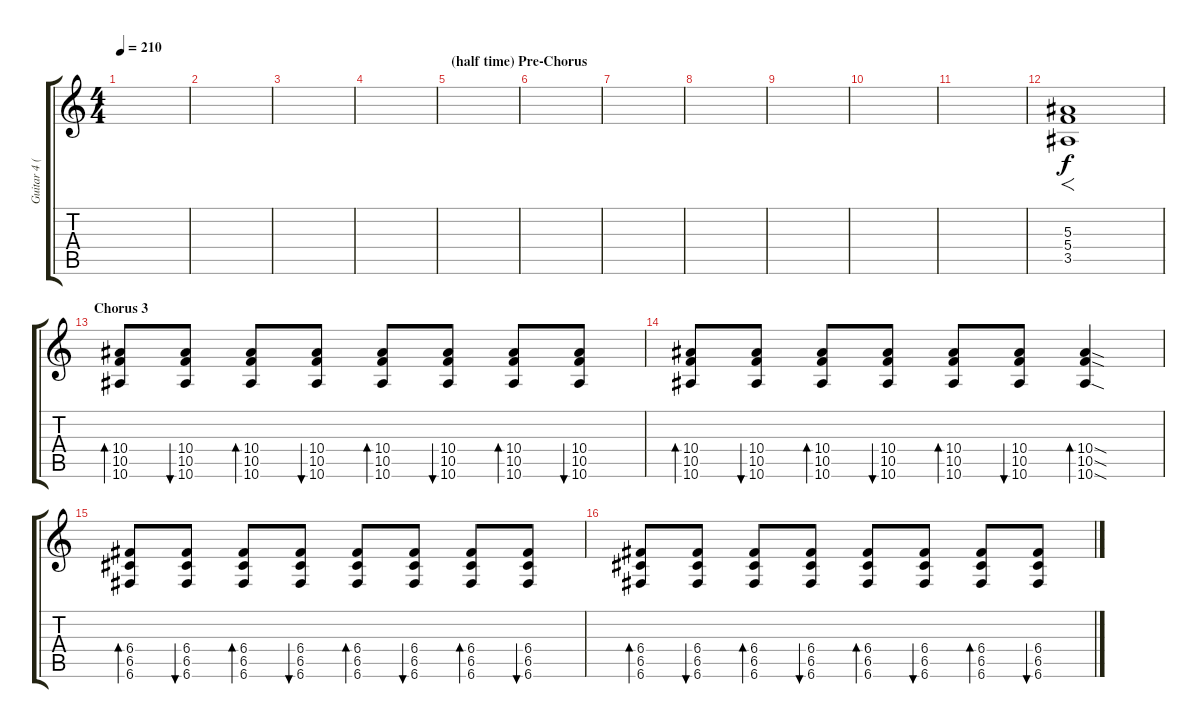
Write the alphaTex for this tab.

\track ("Guitar 4 (distortion)" "Guitar 4 (") {instrument distortionguitar}
\staff {score tabs}
\tuning (D4 A3 F3 C3 G2 C2) {hide}
\ts (4 4)
\tempo 210
\clef g2
\ks c
|
|
|
|
\section ("" "(half time) Pre-Chorus")
|
|
|
|
|
|
|
(5.3 5.4 3.5).1{f} |
\section ("" "Chorus 3")
(10.4 10.5 10.6).8{bd 60 volume 13} (10.4 10.5 10.6).8{bu 60} (10.4 10.5 10.6).8{bd 60} (10.4 10.5 10.6).8{bu 60} (10.4 10.5 10.6).8{bd 60} (10.4 10.5 10.6).8{bu 60} (10.4 10.5 10.6).8{bd 60} (10.4 10.5 10.6).8{bu 60} |
(10.4 10.5 10.6).8{bd 60} (10.4 10.5 10.6).8{bu 60} (10.4 10.5 10.6).8{bd 60} (10.4 10.5 10.6).8{bu 60} (10.4 10.5 10.6).8{bd 60} (10.4 10.5 10.6).8{bu 60} (10.4{sod} 10.5{sod} 10.6{sod}).4{bd 60} |
(6.4 6.5 6.6).8{bd 60} (6.4 6.5 6.6).8{bu 60} (6.4 6.5 6.6).8{bd 60} (6.4 6.5 6.6).8{bu 60} (6.4 6.5 6.6).8{bd 60} (6.4 6.5 6.6).8{bu 60} (6.4 6.5 6.6).8{bd 60} (6.4 6.5 6.6).8{bu 60} |
(6.4 6.5 6.6).8{bd 60} (6.4 6.5 6.6).8{bu 60} (6.4 6.5 6.6).8{bd 60} (6.4 6.5 6.6).8{bu 60} (6.4 6.5 6.6).8{bd 60} (6.4 6.5 6.6).8{bu 60} (6.4 6.5 6.6).8{bd 60} (6.4 6.5 6.6).8{bu 60}
